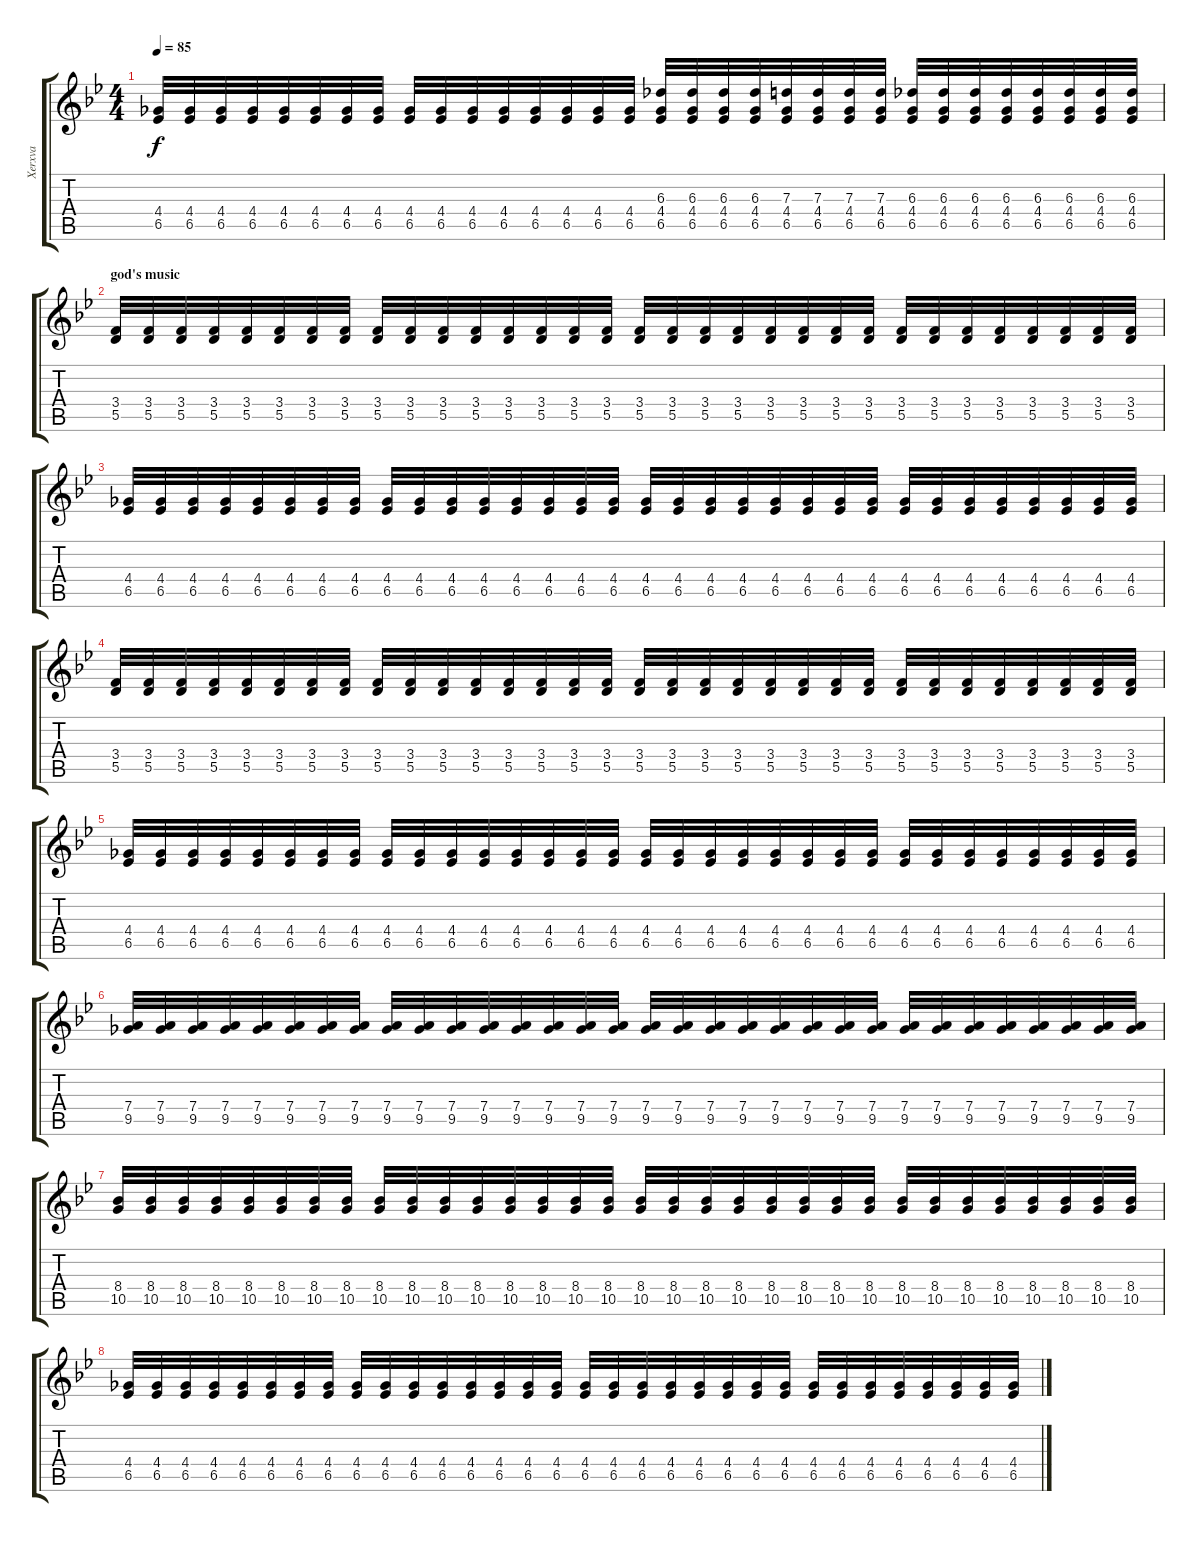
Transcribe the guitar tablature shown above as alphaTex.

\track ("Xerxva" "Xerxva") {instrument distortionguitar}
\staff {score tabs}
\tuning (E4 B3 G3 D3 A2 E2) {hide}
\ts (4 4)
\tempo 85
\clef g2
\ks gminor
(4.4 6.5).32{dy f} (4.4 6.5).32 (4.4 6.5).32 (4.4 6.5).32 (4.4 6.5).32 (4.4 6.5).32 (4.4 6.5).32 (4.4 6.5).32 (4.4 6.5).32 (4.4 6.5).32 (4.4 6.5).32 (4.4 6.5).32 (4.4 6.5).32 (4.4 6.5).32 (4.4 6.5).32 (4.4 6.5).32 (6.3 4.4 6.5).32 (6.3 4.4 6.5).32 (6.3 4.4 6.5).32 (6.3 4.4 6.5).32 (7.3 4.4 6.5).32 (7.3 4.4 6.5).32 (7.3 4.4 6.5).32 (7.3 4.4 6.5).32 (6.3 4.4 6.5).32 (6.3 4.4 6.5).32 (6.3 4.4 6.5).32 (6.3 4.4 6.5).32 (6.3 4.4 6.5).32 (6.3 4.4 6.5).32 (6.3 4.4 6.5).32 (6.3 4.4 6.5).32 |
\section ("" "god's music")
(3.4 5.5).32 (3.4 5.5).32 (3.4 5.5).32 (3.4 5.5).32 (3.4 5.5).32 (3.4 5.5).32 (3.4 5.5).32 (3.4 5.5).32 (3.4 5.5).32 (3.4 5.5).32 (3.4 5.5).32 (3.4 5.5).32 (3.4 5.5).32 (3.4 5.5).32 (3.4 5.5).32 (3.4 5.5).32 (3.4 5.5).32 (3.4 5.5).32 (3.4 5.5).32 (3.4 5.5).32 (3.4 5.5).32 (3.4 5.5).32 (3.4 5.5).32 (3.4 5.5).32 (3.4 5.5).32 (3.4 5.5).32 (3.4 5.5).32 (3.4 5.5).32 (3.4 5.5).32 (3.4 5.5).32 (3.4 5.5).32 (3.4 5.5).32 |
(4.4 6.5).32 (4.4 6.5).32 (4.4 6.5).32 (4.4 6.5).32 (4.4 6.5).32 (4.4 6.5).32 (4.4 6.5).32 (4.4 6.5).32 (4.4 6.5).32 (4.4 6.5).32 (4.4 6.5).32 (4.4 6.5).32 (4.4 6.5).32 (4.4 6.5).32 (4.4 6.5).32 (4.4 6.5).32 (4.4 6.5).32 (4.4 6.5).32 (4.4 6.5).32 (4.4 6.5).32 (4.4 6.5).32 (4.4 6.5).32 (4.4 6.5).32 (4.4 6.5).32 (4.4 6.5).32 (4.4 6.5).32 (4.4 6.5).32 (4.4 6.5).32 (4.4 6.5).32 (4.4 6.5).32 (4.4 6.5).32 (4.4 6.5).32 |
(3.4 5.5).32 (3.4 5.5).32 (3.4 5.5).32 (3.4 5.5).32 (3.4 5.5).32 (3.4 5.5).32 (3.4 5.5).32 (3.4 5.5).32 (3.4 5.5).32 (3.4 5.5).32 (3.4 5.5).32 (3.4 5.5).32 (3.4 5.5).32 (3.4 5.5).32 (3.4 5.5).32 (3.4 5.5).32 (3.4 5.5).32 (3.4 5.5).32 (3.4 5.5).32 (3.4 5.5).32 (3.4 5.5).32 (3.4 5.5).32 (3.4 5.5).32 (3.4 5.5).32 (3.4 5.5).32 (3.4 5.5).32 (3.4 5.5).32 (3.4 5.5).32 (3.4 5.5).32 (3.4 5.5).32 (3.4 5.5).32 (3.4 5.5).32 |
(4.4 6.5).32 (4.4 6.5).32 (4.4 6.5).32 (4.4 6.5).32 (4.4 6.5).32 (4.4 6.5).32 (4.4 6.5).32 (4.4 6.5).32 (4.4 6.5).32 (4.4 6.5).32 (4.4 6.5).32 (4.4 6.5).32 (4.4 6.5).32 (4.4 6.5).32 (4.4 6.5).32 (4.4 6.5).32 (4.4 6.5).32 (4.4 6.5).32 (4.4 6.5).32 (4.4 6.5).32 (4.4 6.5).32 (4.4 6.5).32 (4.4 6.5).32 (4.4 6.5).32 (4.4 6.5).32 (4.4 6.5).32 (4.4 6.5).32 (4.4 6.5).32 (4.4 6.5).32 (4.4 6.5).32 (4.4 6.5).32 (4.4 6.5).32 |
(7.4 9.5).32 (7.4 9.5).32 (7.4 9.5).32 (7.4 9.5).32 (7.4 9.5).32 (7.4 9.5).32 (7.4 9.5).32 (7.4 9.5).32 (7.4 9.5).32 (7.4 9.5).32 (7.4 9.5).32 (7.4 9.5).32 (7.4 9.5).32 (7.4 9.5).32 (7.4 9.5).32 (7.4 9.5).32 (7.4 9.5).32 (7.4 9.5).32 (7.4 9.5).32 (7.4 9.5).32 (7.4 9.5).32 (7.4 9.5).32 (7.4 9.5).32 (7.4 9.5).32 (7.4 9.5).32 (7.4 9.5).32 (7.4 9.5).32 (7.4 9.5).32 (7.4 9.5).32 (7.4 9.5).32 (7.4 9.5).32 (7.4 9.5).32 |
(8.4 10.5).32 (8.4 10.5).32 (8.4 10.5).32 (8.4 10.5).32 (8.4 10.5).32 (8.4 10.5).32 (8.4 10.5).32 (8.4 10.5).32 (8.4 10.5).32 (8.4 10.5).32 (8.4 10.5).32 (8.4 10.5).32 (8.4 10.5).32 (8.4 10.5).32 (8.4 10.5).32 (8.4 10.5).32 (8.4 10.5).32 (8.4 10.5).32 (8.4 10.5).32 (8.4 10.5).32 (8.4 10.5).32 (8.4 10.5).32 (8.4 10.5).32 (8.4 10.5).32 (8.4 10.5).32 (8.4 10.5).32 (8.4 10.5).32 (8.4 10.5).32 (8.4 10.5).32 (8.4 10.5).32 (8.4 10.5).32 (8.4 10.5).32 |
(4.4 6.5).32 (4.4 6.5).32 (4.4 6.5).32 (4.4 6.5).32 (4.4 6.5).32 (4.4 6.5).32 (4.4 6.5).32 (4.4 6.5).32 (4.4 6.5).32 (4.4 6.5).32 (4.4 6.5).32 (4.4 6.5).32 (4.4 6.5).32 (4.4 6.5).32 (4.4 6.5).32 (4.4 6.5).32 (4.4 6.5).32 (4.4 6.5).32 (4.4 6.5).32 (4.4 6.5).32 (4.4 6.5).32 (4.4 6.5).32 (4.4 6.5).32 (4.4 6.5).32 (4.4 6.5).32 (4.4 6.5).32 (4.4 6.5).32 (4.4 6.5).32 (4.4 6.5).32 (4.4 6.5).32 (4.4 6.5).32 (4.4 6.5).32
